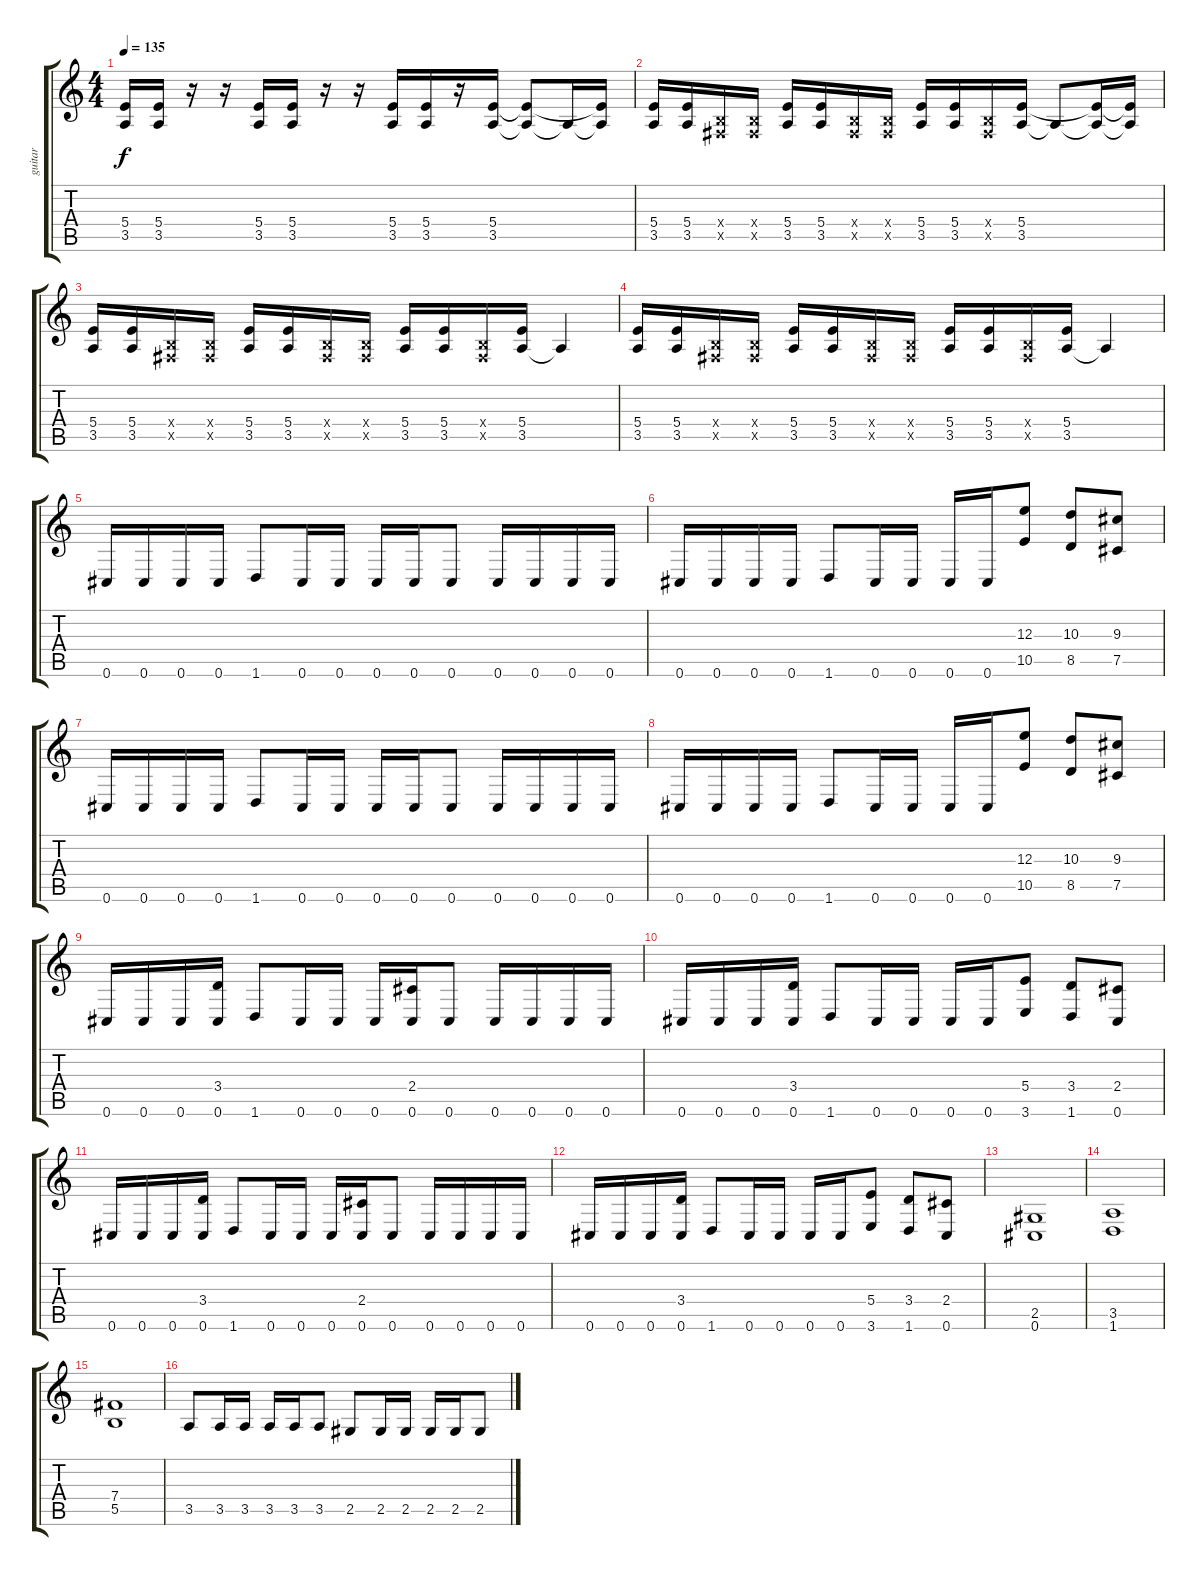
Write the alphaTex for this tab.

\track ("guitar" "guitar") {instrument distortionguitar}
\staff {score tabs}
\tuning (Db4 Ab3 E3 B2 Gb2 Db2) {hide}
\ts (4 4)
\tempo 135
\clef g2
\ks c
(5.4 3.5).16{dy f instrument distortionguitar} (5.4 3.5).16 r.16 r.16 (5.4 3.5).16 (5.4 3.5).16 r.16 r.16 (5.4 3.5).16 (5.4 3.5).16 r.16 (5.4 3.5).16 (5.4{t} 3.5{t}).8 3.5{t}.16 (5.4{t} 3.5{t}).16 |
(5.4 3.5).16 (5.4 3.5).16 (0.4{x} 0.5{x}).16 (0.4{x} 0.5{x}).16 (5.4 3.5).16 (5.4 3.5).16 (0.4{x} 0.5{x}).16 (0.4{x} 0.5{x}).16 (5.4 3.5).16 (5.4 3.5).16 (0.4{x} 0.5{x}).16 (5.4 3.5).16 3.5{t}.8 (5.4{t} 3.5{t}).16 (5.4{t} 3.5{t}).16 |
(5.4 3.5).16 (5.4 3.5).16 (0.4{x} 0.5{x}).16 (0.4{x} 0.5{x}).16 (5.4 3.5).16 (5.4 3.5).16 (0.4{x} 0.5{x}).16 (0.4{x} 0.5{x}).16 (5.4 3.5).16 (5.4 3.5).16 (0.4{x} 0.5{x}).16 (5.4 3.5).16 3.5{t}.4 |
(5.4 3.5).16 (5.4 3.5).16 (0.4{x} 0.5{x}).16 (0.4{x} 0.5{x}).16 (5.4 3.5).16 (5.4 3.5).16 (0.4{x} 0.5{x}).16 (0.4{x} 0.5{x}).16 (5.4 3.5).16 (5.4 3.5).16 (0.4{x} 0.5{x}).16 (5.4 3.5).16 3.5{t}.4 |
0.6.16 0.6.16 0.6.16 0.6.16 1.6.8 0.6.16 0.6.16 0.6.16 0.6.16 0.6.8 0.6.16 0.6.16 0.6.16 0.6.16 |
0.6.16 0.6.16 0.6.16 0.6.16 1.6.8 0.6.16 0.6.16 0.6.16 0.6.16 (12.3 10.5).8 (10.3 8.5).8 (9.3 7.5).8 |
0.6.16 0.6.16 0.6.16 0.6.16 1.6.8 0.6.16 0.6.16 0.6.16 0.6.16 0.6.8 0.6.16 0.6.16 0.6.16 0.6.16 |
0.6.16 0.6.16 0.6.16 0.6.16 1.6.8 0.6.16 0.6.16 0.6.16 0.6.16 (12.3 10.5).8 (10.3 8.5).8 (9.3 7.5).8 |
0.6.16 0.6.16 0.6.16 (3.4 0.6).16 1.6.8 0.6.16 0.6.16 0.6.16 (2.4 0.6).16 0.6.8 0.6.16 0.6.16 0.6.16 0.6.16 |
0.6.16 0.6.16 0.6.16 (3.4 0.6).16 1.6.8 0.6.16 0.6.16 0.6.16 0.6.16 (5.4 3.6).8 (3.4 1.6).8 (2.4 0.6).8 |
0.6.16 0.6.16 0.6.16 (3.4 0.6).16 1.6.8 0.6.16 0.6.16 0.6.16 (2.4 0.6).16 0.6.8 0.6.16 0.6.16 0.6.16 0.6.16 |
0.6.16 0.6.16 0.6.16 (3.4 0.6).16 1.6.8 0.6.16 0.6.16 0.6.16 0.6.16 (5.4 3.6).8 (3.4 1.6).8 (2.4 0.6).8 |
(2.5 0.6).1 |
(3.5 1.6).1 |
(7.4 5.5).1 |
3.5.8 3.5.16 3.5.16 3.5.16 3.5.16 3.5.8 2.5.8 2.5.16 2.5.16 2.5.16 2.5.16 2.5.8
